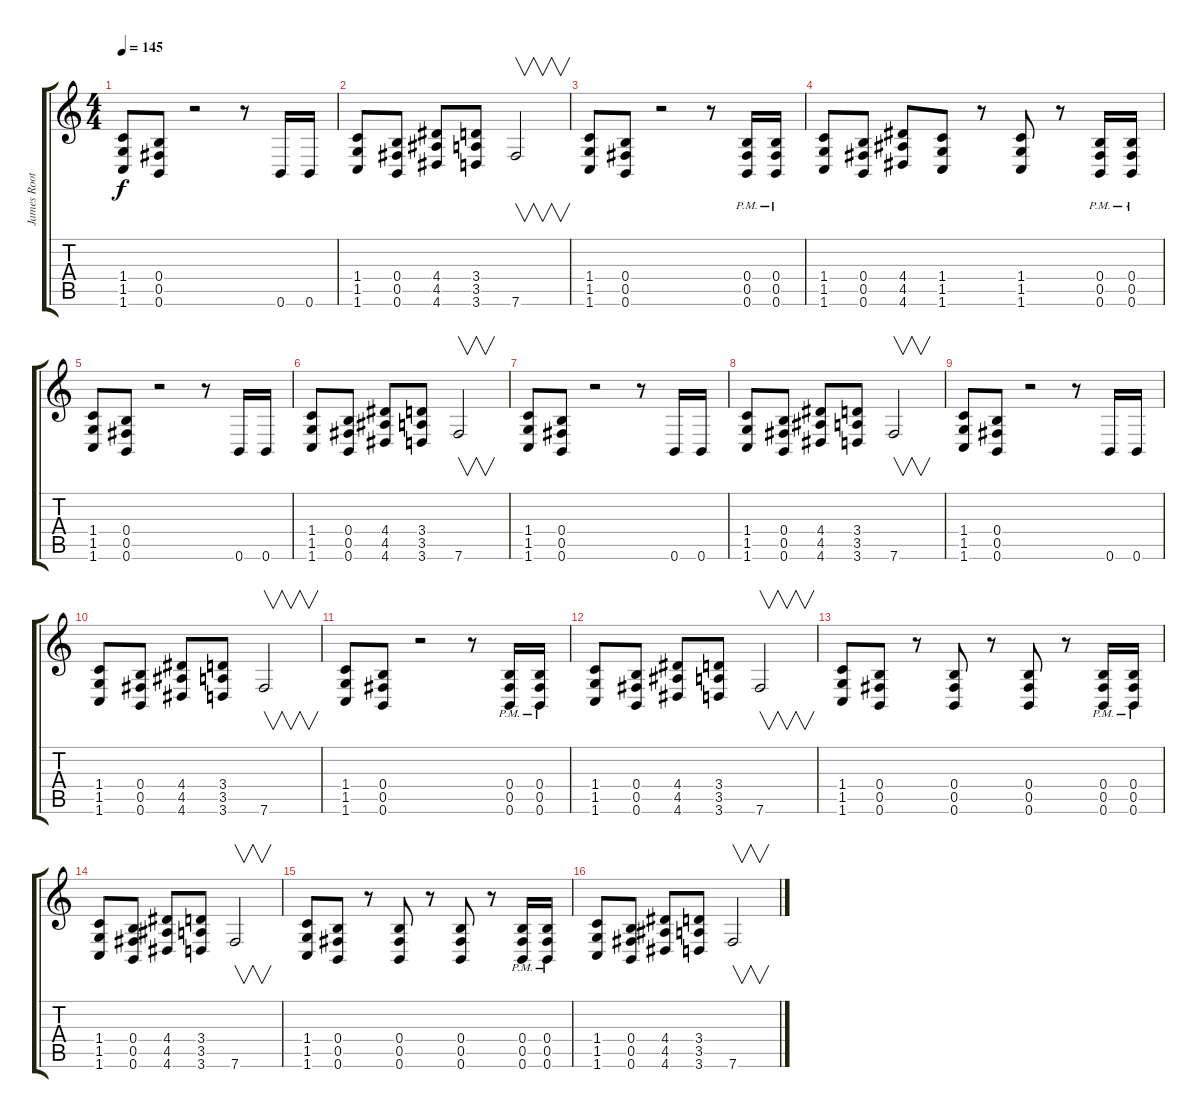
\track ("James Root" "James Root") {instrument overdrivenguitar}
\staff {score tabs}
\tuning (Db4 Ab3 E3 B2 Gb2 B1) {hide}
\ts (4 4)
\tempo 145
\clef g2
\ks c
(1.4 1.5 1.6).8{dy f} (0.4 0.5 0.6).8 r.2 r.8 0.6.16 0.6.16 |
(1.4 1.5 1.6).8 (0.4 0.5 0.6).8 (4.4 4.5 4.6).8 (3.4 3.5 3.6).8 7.6.2{v} |
(1.4 1.5 1.6).8 (0.4 0.5 0.6).8 r.2 r.8 (0.4{pm} 0.5{pm} 0.6{pm}).16 (0.4{pm} 0.5{pm} 0.6{pm}).16 |
(1.4 1.5 1.6).8 (0.4 0.5 0.6).8 (4.4 4.5 4.6).8 (1.4 1.5 1.6).8 r.8 (1.4 1.5 1.6).8 r.8 (0.4{pm} 0.5{pm} 0.6{pm}).16 (0.4{pm} 0.5{pm} 0.6{pm}).16 |
(1.4 1.5 1.6).8 (0.4 0.5 0.6).8 r.2 r.8 0.6.16 0.6.16 |
(1.4 1.5 1.6).8 (0.4 0.5 0.6).8 (4.4 4.5 4.6).8 (3.4 3.5 3.6).8 7.6.2{v} |
(1.4 1.5 1.6).8 (0.4 0.5 0.6).8 r.2 r.8 0.6.16 0.6.16 |
(1.4 1.5 1.6).8 (0.4 0.5 0.6).8 (4.4 4.5 4.6).8 (3.4 3.5 3.6).8 7.6.2{v} |
(1.4 1.5 1.6).8 (0.4 0.5 0.6).8 r.2 r.8 0.6.16 0.6.16 |
(1.4 1.5 1.6).8 (0.4 0.5 0.6).8 (4.4 4.5 4.6).8 (3.4 3.5 3.6).8 7.6.2{v} |
(1.4 1.5 1.6).8 (0.4 0.5 0.6).8 r.2 r.8 (0.4{pm} 0.5{pm} 0.6{pm}).16 (0.4{pm} 0.5{pm} 0.6{pm}).16 |
(1.4 1.5 1.6).8 (0.4 0.5 0.6).8 (4.4 4.5 4.6).8 (3.4 3.5 3.6).8 7.6.2{v} |
(1.4 1.5 1.6).8 (0.4 0.5 0.6).8 r.8 (0.4 0.5 0.6).8 r.8 (0.4 0.5 0.6).8 r.8 (0.4{pm} 0.5{pm} 0.6{pm}).16 (0.4{pm} 0.5{pm} 0.6{pm}).16 |
(1.4 1.5 1.6).8 (0.4 0.5 0.6).8 (4.4 4.5 4.6).8 (3.4 3.5 3.6).8 7.6.2{v} |
(1.4 1.5 1.6).8 (0.4 0.5 0.6).8 r.8 (0.4 0.5 0.6).8 r.8 (0.4 0.5 0.6).8 r.8 (0.4{pm} 0.5{pm} 0.6{pm}).16 (0.4{pm} 0.5{pm} 0.6{pm}).16 |
(1.4 1.5 1.6).8 (0.4 0.5 0.6).8 (4.4 4.5 4.6).8 (3.4 3.5 3.6).8 7.6.2{v}
